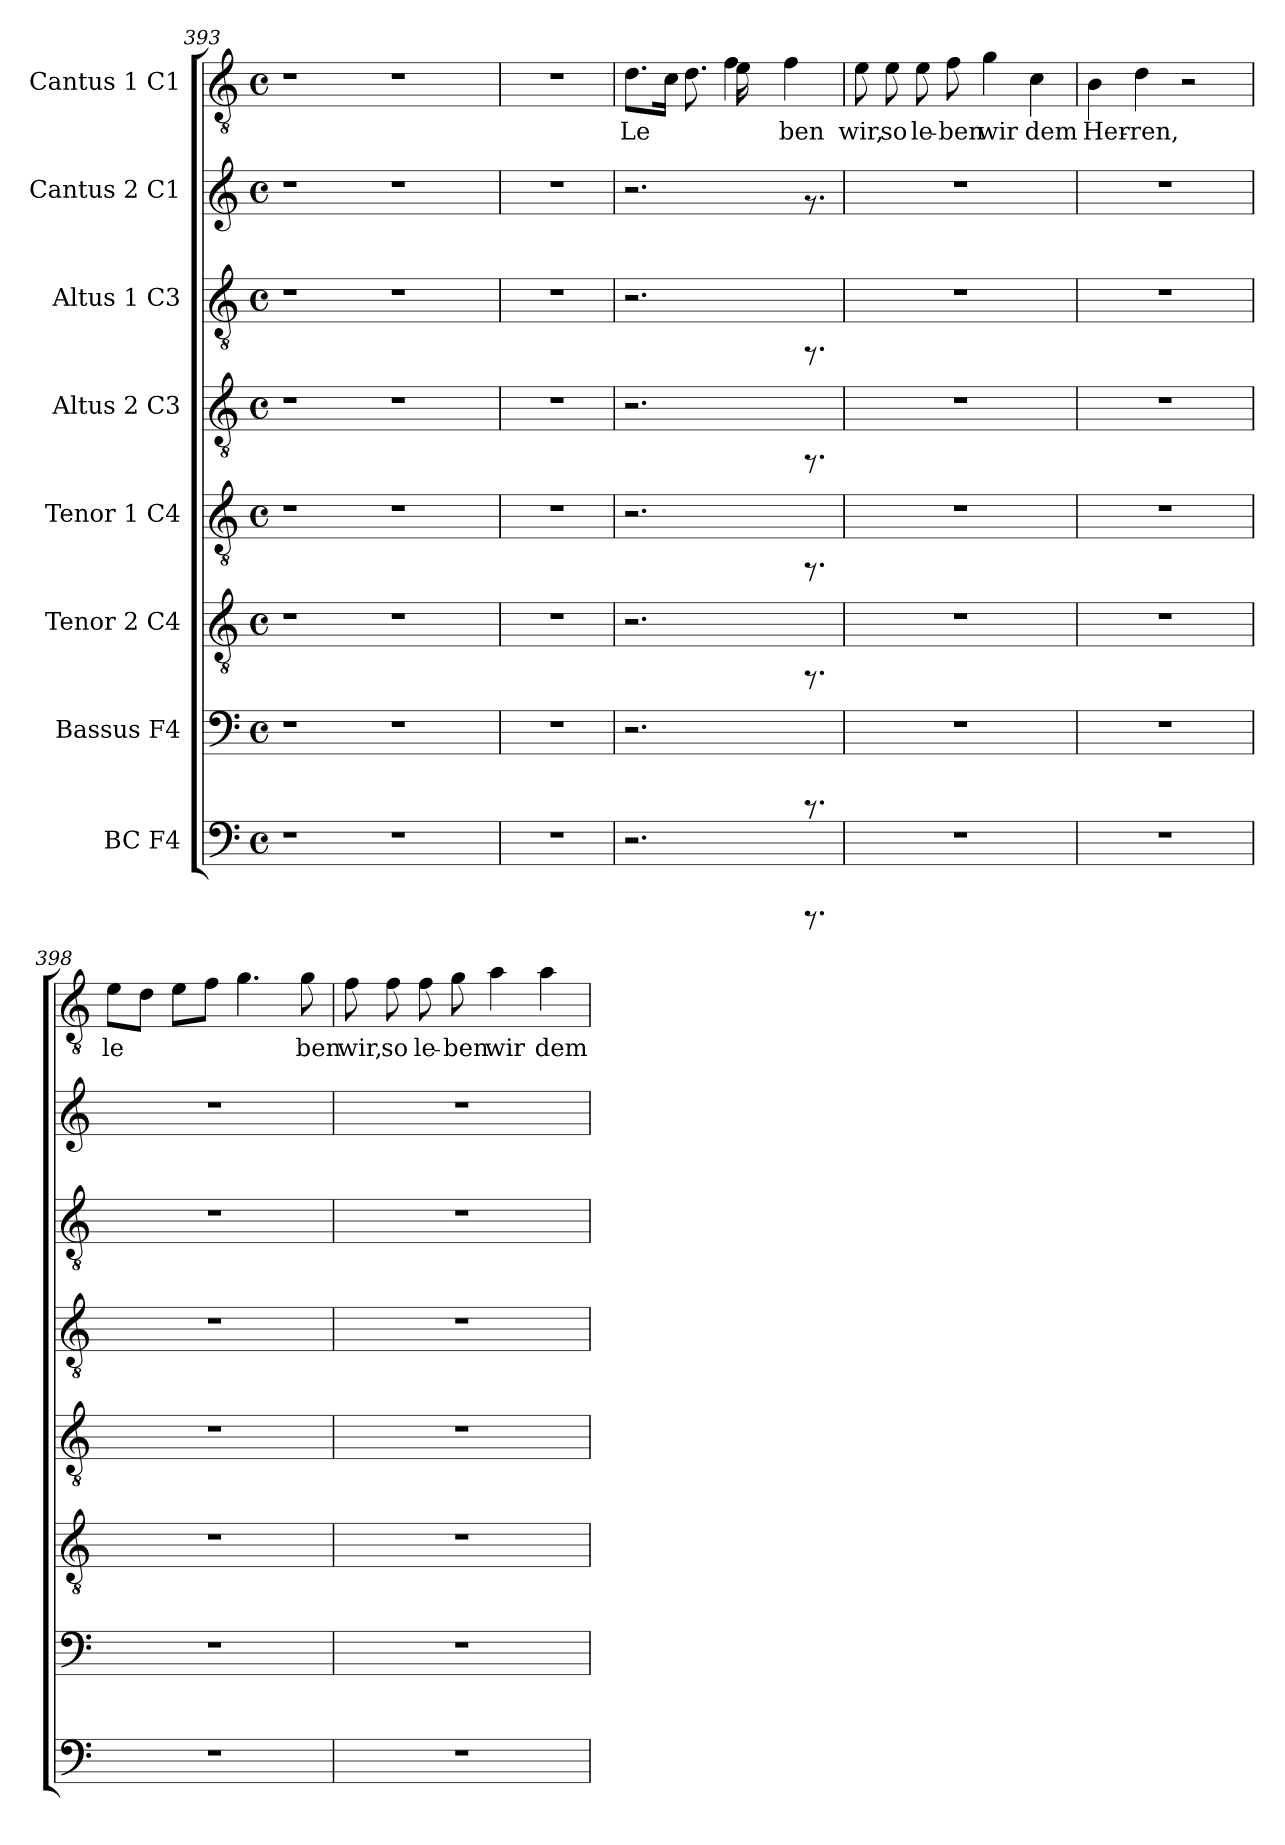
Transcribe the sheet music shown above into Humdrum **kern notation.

**kern	**kern	**kern	**kern	**kern	**kern	**kern	**kern	**text
*part8	*part7	*part6	*part5	*part4	*part3	*part2	*part1	*part1
*staff8	*staff7	*staff6	*staff5	*staff4	*staff3	*staff2	*staff1	*staff1
*I"BC  F4	*I"Bassus  F4	*I"Tenor 2  C4	*I"Tenor 1  C4	*I"Altus 2  C3	*I"Altus 1  C3	*I"Cantus 2  C1	*I"Cantus 1  C1	*
*clefF4	*clefF4	*clefGv2	*clefGv2	*clefGv2	*clefGv2	*clefG2	*clefGv2	*
*k[]	*k[]	*k[]	*k[]	*k[]	*k[]	*k[]	*k[]	*
*C:	*C:	*C:	*C:	*C:	*C:	*C:	*C:	*
*M4/4	*M4/4	*M4/4	*M4/4	*M4/4	*M4/4	*M4/4	*M4/4	*
*met(c)	*met(c)	*met(c)	*met(c)	*met(c)	*met(c)	*met(c)	*met(c)	*
=393	=393	=393	=393	=393	=393	=393	=393	=393
1r	1r	1r	1r	1r	1r	1r	1r	.
1r	1r	1r	1r	1r	1r	1r	1r	.
=394	=394	=394	=394	=394	=394	=394	=394	=394
1r	1r	1r	1r	1r	1r	1r	1r	.
=395	=395	=395	=395	=395	=395	=395	=395	=395
!	!	!	!	!	!	!	!	!LO:LY:b:cj
*	*	*	*	*	*	*	*^	*
2.r	2.r	2.r	2.r	2.r	2.r	2.r	8.d\L	4..ryy	Le-
!	!	!	!	!	!	!	!	!	!LO:LY:b:cj
.	.	.	.	.	.	.	16c\J	.	--
!	!	!	!	!	!	!	!	!	!LO:LY:b:cj
.	.	.	.	.	.	.	8.d\L	.	--
!	!	!	!	!	!	!	!	!	!LO:LY:b:cj
.	.	.	.	.	.	.	4f\	16e\	--
.	.	.	.	.	.	.	.	4..ryy	.
!	!	!	!	!	!	!	!	!	!LO:LY:b:cj
.	.	.	.	.	.	.	4f\	.	-ben
8.rCCC	8.rCCC	8.rFF	8.rFF	8.rFF	8.rFF	8.rf	.	.	.
*	*	*	*	*	*	*	*v	*v	*
=396	=396	=396	=396	=396	=396	=396	=396	=396
!	!	!	!	!	!	!	!	!LO:LY:b:cj
1r	1r	1r	1r	1r	1r	1r	8e\	wir,
!	!	!	!	!	!	!	!	!LO:LY:b:cj
.	.	.	.	.	.	.	8e\	so
!	!	!	!	!	!	!	!	!LO:LY:b:cj
.	.	.	.	.	.	.	8e\	le-
!	!	!	!	!	!	!	!	!LO:LY:b:cj
.	.	.	.	.	.	.	8f\	-ben
!	!	!	!	!	!	!	!	!LO:LY:b:cj
.	.	.	.	.	.	.	4g\	wir
!	!	!	!	!	!	!	!	!LO:LY:b:cj
.	.	.	.	.	.	.	4c\	dem
!!LO:LB:g=z
=397	=397	=397	=397	=397	=397	=397	=397	=397
!	!	!	!	!	!	!	!	!LO:LY:b:cj
1r	1r	1r	1r	1r	1r	1r	4B\	Her-
!	!	!	!	!	!	!	!	!LO:LY:b:cj
.	.	.	.	.	.	.	4d\	-ren,
.	.	.	.	.	.	.	2r	.
=398	=398	=398	=398	=398	=398	=398	=398	=398
!	!	!	!	!	!	!	!	!LO:LY:b:cj
1r	1r	1r	1r	1r	1r	1r	8e\L	le-
!	!	!	!	!	!	!	!	!LO:LY:b:cj
.	.	.	.	.	.	.	8d\J	--
!	!	!	!	!	!	!	!	!LO:LY:b:cj
.	.	.	.	.	.	.	8e\L	--
!	!	!	!	!	!	!	!	!LO:LY:b:cj
.	.	.	.	.	.	.	8f\J	--
!	!	!	!	!	!	!	!	!LO:LY:b:cj
.	.	.	.	.	.	.	4.g\	--
!	!	!	!	!	!	!	!	!LO:LY:b:cj
.	.	.	.	.	.	.	8g\	-ben
=399	=399	=399	=399	=399	=399	=399	=399	=399
!	!	!	!	!	!	!	!	!LO:LY:b:cj
1r	1r	1r	1r	1r	1r	1r	8f\	wir,
!	!	!	!	!	!	!	!	!LO:LY:b:cj
.	.	.	.	.	.	.	8f\	so
!	!	!	!	!	!	!	!	!LO:LY:b:cj
.	.	.	.	.	.	.	8f\	le-
!	!	!	!	!	!	!	!	!LO:LY:b:cj
.	.	.	.	.	.	.	8g\	-ben
!	!	!	!	!	!	!	!	!LO:LY:b:cj
.	.	.	.	.	.	.	4a\	wir
!	!	!	!	!	!	!	!	!LO:LY:b:cj
.	.	.	.	.	.	.	4a\	dem
=	=	=	=	=	=	=	=	=
*-	*-	*-	*-	*-	*-	*-	*-	*-
